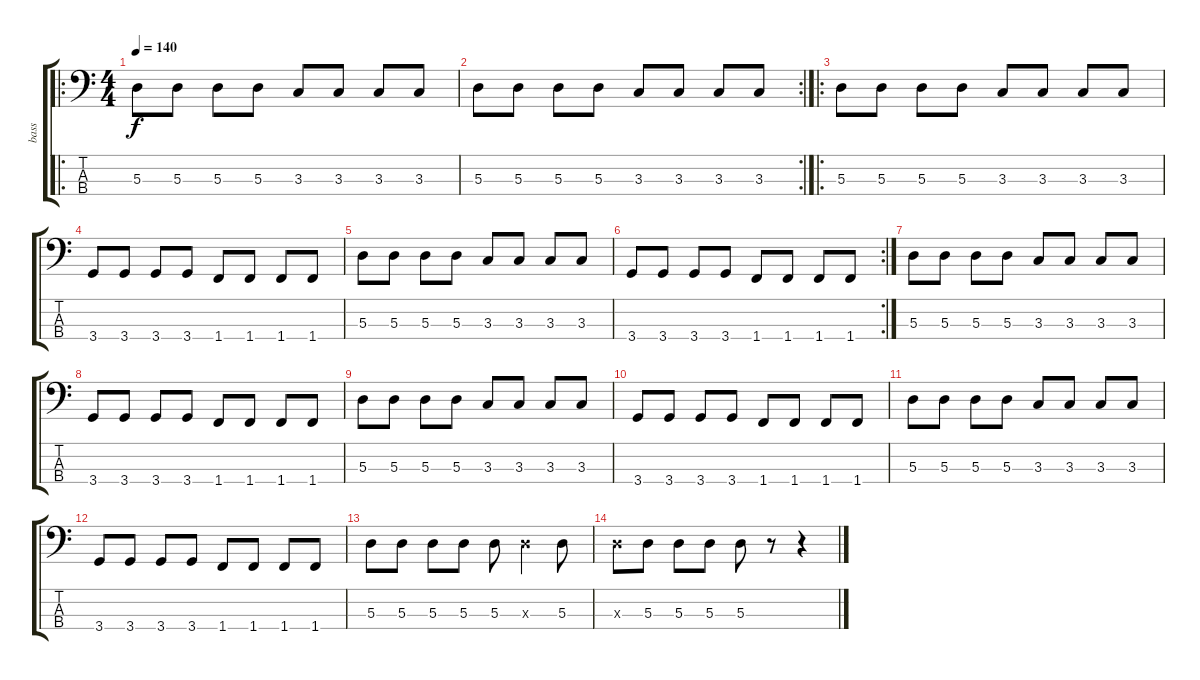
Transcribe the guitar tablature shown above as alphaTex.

\track ("bass" "bass") {instrument electricbasspick}
\staff {score tabs}
\tuning (G2 D2 A1 E1) {hide}
\ro
\ts (4 4)
\tempo 140
\clef f4
\ks c
5.3.8{dy f} 5.3.8 5.3.8 5.3.8 3.3.8 3.3.8 3.3.8 3.3.8 |
\rc 2
5.3.8 5.3.8 5.3.8 5.3.8 3.3.8 3.3.8 3.3.8 3.3.8 |
\ro
5.3.8 5.3.8 5.3.8 5.3.8 3.3.8 3.3.8 3.3.8 3.3.8 |
3.4.8 3.4.8 3.4.8 3.4.8 1.4.8 1.4.8 1.4.8 1.4.8 |
5.3.8 5.3.8 5.3.8 5.3.8 3.3.8 3.3.8 3.3.8 3.3.8 |
\rc 2
3.4.8 3.4.8 3.4.8 3.4.8 1.4.8 1.4.8 1.4.8 1.4.8 |
5.3.8 5.3.8 5.3.8 5.3.8 3.3.8 3.3.8 3.3.8 3.3.8 |
3.4.8 3.4.8 3.4.8 3.4.8 1.4.8 1.4.8 1.4.8 1.4.8 |
5.3.8 5.3.8 5.3.8 5.3.8 3.3.8 3.3.8 3.3.8 3.3.8 |
3.4.8 3.4.8 3.4.8 3.4.8 1.4.8 1.4.8 1.4.8 1.4.8 |
5.3.8 5.3.8 5.3.8 5.3.8 3.3.8 3.3.8 3.3.8 3.3.8 |
3.4.8 3.4.8 3.4.8 3.4.8 1.4.8 1.4.8 1.4.8 1.4.8 |
5.3.8 5.3.8 5.3.8 5.3.8 5.3.8 5.3{x}.4 5.3.8 |
5.3{x}.8 5.3.8 5.3.8 5.3.8 5.3.8 r.8 r.4
